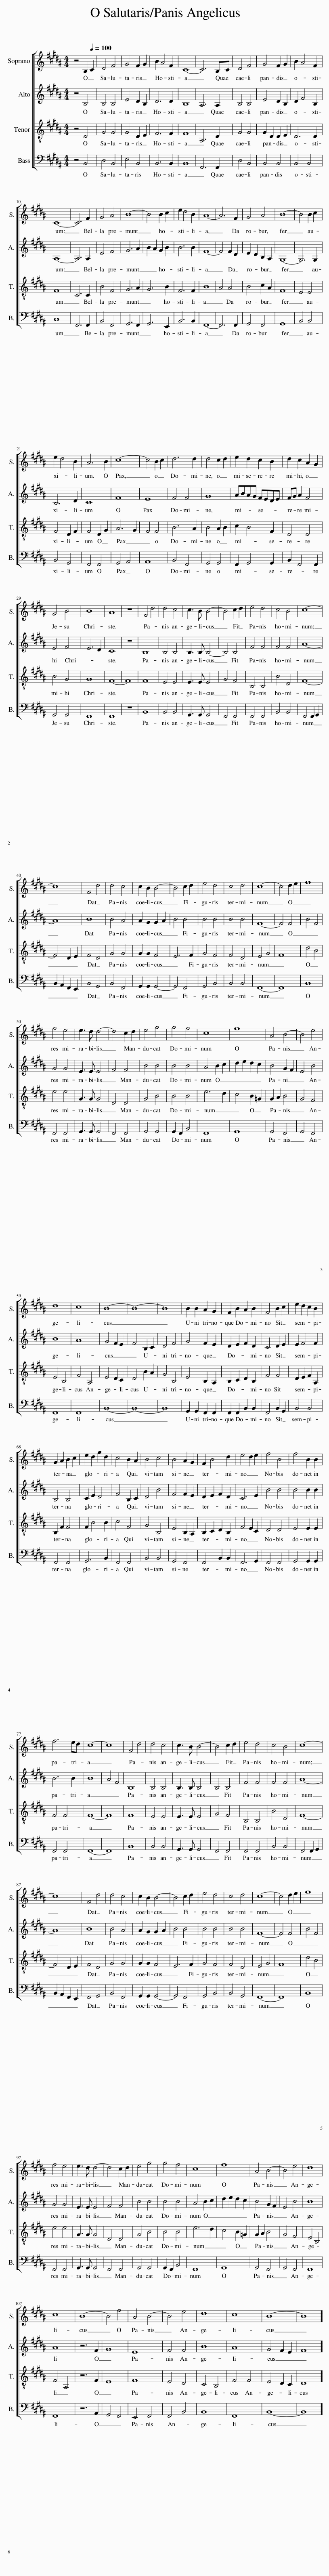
X:1
%%score [ 1 2 3 4 ]
L:1/8
M:4/4
I:linebreak $
K:B
V:1 treble
V:2 treble
V:3 treble-8
V:4 bass
V:1
 z4 B,2[Q:1/4=100] C2 | D4 F4 | G4 F2 G2 | B2 A4 F2 | C8- | %5
 C6 B,C | D4 F4 | G4 F2 G2 | B2 A4 F2 |$ C8- | %10
 C6 F2 | G4 A4 | B8- | B4 B2 c2 | e2 d4 B2 | %15
 A8- | A6 F2 | G4 A4 | B8- | B4 B2 c2 |$ %20
 e2 d4 B2 | A6 B2 | c8- | c4 B2 c2 | d6 d2 | %25
 d4 c2 d2 | e2 d2 c2 B2 | d2 c2 A2 G2 |$ G4 B4 | B8 | %30
 A8 | z8 | F4 d4 | d4 c4 | c3 B B4- | %35
 B4 c2 d2 | e4 d4 | c4 B4 | c8- |$ c8 | %40
 F4 d4 | d4 c4 | c2 B2 B4- | B4 c2 d2 | e4 d4 | %45
 c4 d4 | c8- | c4 d2 e2 | f8 |$ f4 e4 | %50
 e3 d d4- | d4 c2 d2 | e4 g4 | g4 f4 | c8 | %55
 f8 | A4 B4- | B4 e4 |$ d8 | c8 | %60
 B8- | B8- | B8 | B2 B2 A2 G2 | F2 B2 A2 B2 | %65
 F4 B2 c2 | e2 d2 c2 B2 |$ G2 A2 B2 c2 | e2 d2 g2 d2 | c4 B2 A2 | %70
 B4 c4 | B4 A2 G2 | F2 B4 d2 | e4 d2 e2 | f4 B4 | %75
 f4 B2 B2 |$ f6 ed | c8- | c8 | F4 d4 | %80
 d4 c4 | c3 B B4- | B4 c2 d2 | e4 d4 | c4 B4 | %85
 c8- |$ c8 | F4 d4 | d4 c4 | c2 B2 B4- | %90
 B4 c2 d2 | e4 d4 | c4 d4 | c8- | c4 d2 e2 | %95
 f8 |$ f4 e4 | e3 d d4- | d4 c2 d2 | e4 g4 | %100
 g4 f4 | c8 | f8 | A4 B4- | B4 e4 | %105
 d8 |$ c8 | B8- | B4 f4 | A4 B4- | %110
 B4 e4 | d8 | c8 | B8- | B8 |] %115
V:2
 z4 B,4 | B,4 B,4 | E4 D2 B,2 | D6 D2 | B,8 | %5
 A,6 A,2 | B,4 B,4 | E4 D2 B,2 | D2 F4 B,2 |$ A,8- | %10
 A,6 A,2 | E4 F4 | G6 A2 | B2 A2 G2 B2 | B6 B2 | %15
 F8- | F4 F2 D2 | E2 D2 B,2 A,2 | G,8- | G,6 G,2 |$ %20
 B,6 D2 | C8 | F8 | E8 | F4 F4 | %25
 G8 | ABAG FEDE | FG A2 F4 |$ E4 F4 | E6 D2 | %30
 C8 | z8 | B,8 | B,4 B,4 | B,3 B, B,4- | %35
 B,4 B,4 | F4 F4 | F4 F4 | A8- |$ A8 | %40
 B8 | B4 A4 | A2 G2 G2 A2 | B4 B4 | B4 B4 | %45
 B4 B4 | F8- | F4 F4 | B4 F4 |$ G4 G4 | %50
 E3 E E4 | F4 F4 | B4 B4 | B4 B4 | A4 B2 c2 | %55
 d2 e2 d2 c2 | B4 G2 F2 | E4 B4 |$ B8 | A8 | %60
 G4 F2 E2 | F4 B,2 C2 | D4 F4 | G4 F2 E2 | D2 E2 F2 D2 | %65
 C4 D2 E2 | E2 F4 F2 |$ B,4 B,4 | C2 E2 D4 | F4 B,2 C2 | %70
 D4 B4 | F4 F2 E2 | D2 E2 F2 D2 | C6 E2 | B4 B4 | %75
 B4 B2 B2 |$ B6 B2 | B8 | A4 F4 | B,8 | %80
 B,4 B,4 | B,3 B, B,4 | B,4 B,4 | F4 F4 | F4 F4 | %85
 A8- |$ A8 | B8 | B4 A4 | A2 G2 G2 A2 | %90
 B4 B4 | B4 B4 | B4 B4 | F8- | F4 F4 | %95
 B4 F4 |$ G4 G4 | E3 E E4 | F4 F4 | B4 B4 | %100
 B4 B4 | A4 B2 c2 | d2 e2 d2 c2 | B4 G2 F2 | E4 B4 | %105
 B8 |$ A8 | z6 F2 | G8 | E8 | %110
 F4 F4 | B8 | A8 | G4 F2 E2 | F8 |] %115
V:3
 z4 D4 | G4 G4 | G4 D2 E2 | F6 F2 | F8 | %5
 A,6 D2 | G4 G4 | G2 D2 D2 E2 | D6 D2 |$ F8 | %10
 C6 C2 | B4 F4 | G6 A2 | G6 B2 | F6 F2 | %15
 B8 | A4 A4 | B4 c2 A2 | F8 | E4 E4 |$ %20
 F4 D2 F2 | F4 D2 G2 | A6 G2 | F4 F4 | B6 A2 | %25
 B4 A2 B2 | c2 B4 F2 | D4 D4 |$ B4 G4 | G8 | %30
 F8- | F8 | F8 | E4 E4 | E3 E E4 | %35
 G4 F4 | B,4 B,4 | B4 D4 | F8- |$ F4 D2 E2 | %40
 F4 D4 | G4 G4 | G2 G2 F4 | E6 F2 | G4 F4 | %45
 F4 D4 | E4 G4 | F8 | d4 B4 |$ e4 e4 | %50
 G3 G G4 | D4 D4 | G4 B4 | B4 B4 | e6 d2 | %55
 c4 B2 =G2 | G2 A2 B4 | G4 F4 |$ E4 B,4 | F4 A,4 | %60
 E4 D2 C2 | D4 B2 A2 | G4 B,4 | E4 B,2 A,2 | B,2 C2 D2 B,2 | %65
 F4 F4 | D2 E2 F2 A,2 |$ B,2 F2 F4 | F2 B4 B2 | c4 F4 | %70
 G4 B,4 | E4 B,2 A,2 | B,2 C2 D2 B,2 | F4 E2 C2 | D4 D4 | %75
 E4 E2 E2 |$ F4 F4 | F8- | F8 | F8 | %80
 E4 E4 | E3 E E4 | G4 F4 | B,4 B,4 | B4 D4 | %85
 F8- |$ F4 D2 E2 | F4 D4 | G4 G4 | G2 G2 F4 | %90
 E6 F2 | G4 F4 | F4 D4 | E4 G4 | F8 | %95
 d4 B4 |$ e4 e4 | G3 G G4 | D4 D4 | G4 B4 | %100
 B4 B4 | e6 d2 | c4 B2 =G2 | G2 A2 B4 | G4 F4 | %105
 E4 B,4 |$ F4 A,4 | z6 F2 | E8 | F8 | %110
 E4 D4 | C4 B,4 | F4 F4 | E4 D2 C2 | D8 |] %115
V:4
 z4 B,,4 | D,4 B,,4 | E,4 B,,4 | B,,6 B,,2 | B,,8 | %5
 F,,6 F,,2 | D,4 B,,4 | B,,4 B,,4 | B,,4 B,,4 |$ C,8 | %10
 F,,6 F,,2 | B,,4 F,,4 | G,,6 F,,2 | G,,6 E,,2 | B,,6 B,,2 | %15
 F,,8- | F,,6 F,,2 | G,,4 F,,4 | G,,8 | B,,4 B,,4 |$ %20
 B,,4 G,,4 | F,,4 F,,4 | G,,4 A,,4 | A,,8 | B,,4 F,,4 | %25
 G,,4 G,,4 | F,,2 G,,4 G,,2 | B,,2 F,,4 F,,2 |$ G,,4 G,,4 | F,,8 | %30
 F,,8 | z8 | B,,8 | B,,4 B,,4 | G,,3 G,, G,,4 | %35
 F,,4 F,,4 | F,,4 F,,4 | B,,4 B,,4 | F,,4 F,,2 G,,2 |$ B,,2 A,,2 F,,2 E,,2 | %40
 B,,4 G,,4 | B,,4 F,,4 | G,,2 G,,2 G,,4- | G,,4 F,,4 | G,,4 B,,4 | %45
 B,,4 B,,4 | F,,8- | F,,8 | B,,8 |$ F,,4 F,,4 | %50
 G,,3 G,, G,,4 | F,,4 F,,4 | G,,4 G,,4 | G,,2 F,,2 B,,4 | F,,8 | %55
 G,,8 | G,,4 F,,4 | G,,4 F,,4 |$ F,,8 | F,,8 | %60
 B,,8- | B,,8- | B,,8 | G,,2 G,,2 F,,2 F,,2 | F,,2 F,,2 B,,2 B,,2 | %65
 F,,4 B,,2 G,,2 | B,,4 B,,4 |$ F,,4 F,,4 | G,,6 B,,2 | F,,4 F,,4 | %70
 B,,4 B,,4 | G,,4 F,,4 | F,,4 B,,2 B,,2 | F,,6 G,,2 | F,,4 F,,4 | %75
 G,,4 G,,2 G,,2 |$ F,,4 F,,4 | F,,8- | F,,8 | B,,8 | %80
 B,,4 B,,4 | G,,3 G,, G,,4 | F,,4 F,,4 | F,,4 F,,4 | B,,4 B,,4 | %85
 F,,4 F,,2 G,,2 |$ B,,2 A,,2 F,,2 E,,2 | F,,4 G,,4 | B,,4 F,,4 | G,,2 G,,2 G,,4- | %90
 G,,4 F,,4 | G,,4 B,,4 | B,,4 G,,4 | F,,8- | F,,8 | %95
 B,,8 |$ F,,4 F,,4 | G,,3 G,, G,,4 | F,,4 F,,4 | G,,4 G,,4 | %100
 G,,2 F,,2 B,,4 | F,,8 | G,,8 | G,,4 F,,4 | G,,4 F,,4 | %105
 F,,8 |$ F,,8 | z6 A,,2 | G,,4 F,,4 | E,,4 F,,4 | %110
 F,,4 B,,4 | B,,8 | F,,8 | B,,8- | B,,8 |] %115
